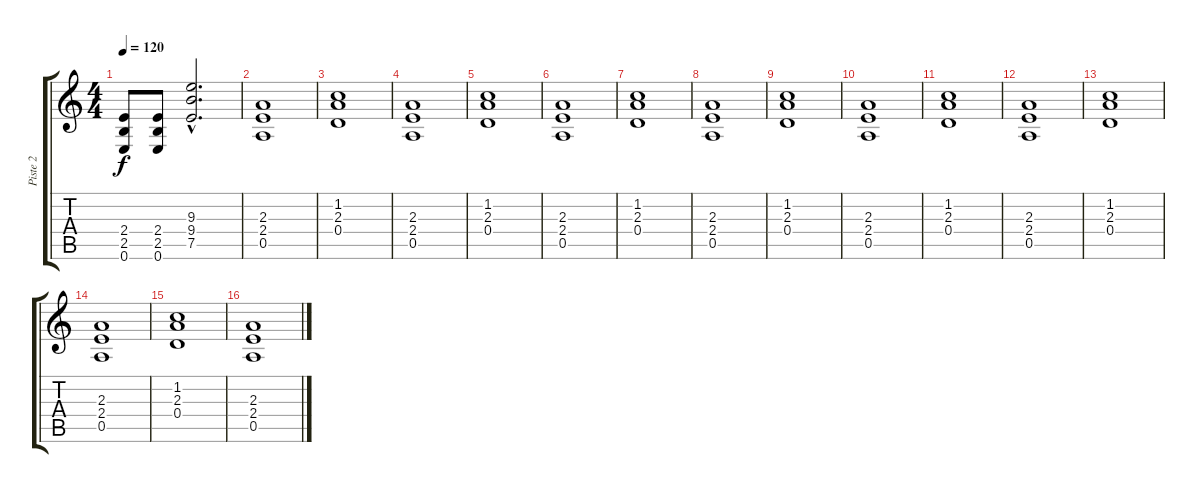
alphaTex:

\track ("Piste 2" "Piste 2") {instrument electricguitarclean}
\staff {score tabs}
\tuning (E4 B3 G3 D3 A2 E2) {hide}
\ts (4 4)
\tempo 120
\clef g2
\ks c
(2.4 2.5 0.6).8{dy f} (2.4 2.5 0.6).8 (9.3{hac} 9.4{hac} 7.5{hac}).2{d} |
(2.3 2.4 0.5).1 |
(1.2 2.3 0.4).1 |
(2.3 2.4 0.5).1 |
(1.2 2.3 0.4).1 |
(2.3 2.4 0.5).1 |
(1.2 2.3 0.4).1 |
(2.3 2.4 0.5).1 |
(1.2 2.3 0.4).1 |
(2.3 2.4 0.5).1 |
(1.2 2.3 0.4).1 |
(2.3 2.4 0.5).1 |
(1.2 2.3 0.4).1 |
(2.3 2.4 0.5).1{volume 9} |
(1.2 2.3 0.4).1 |
(2.3 2.4 0.5).1
